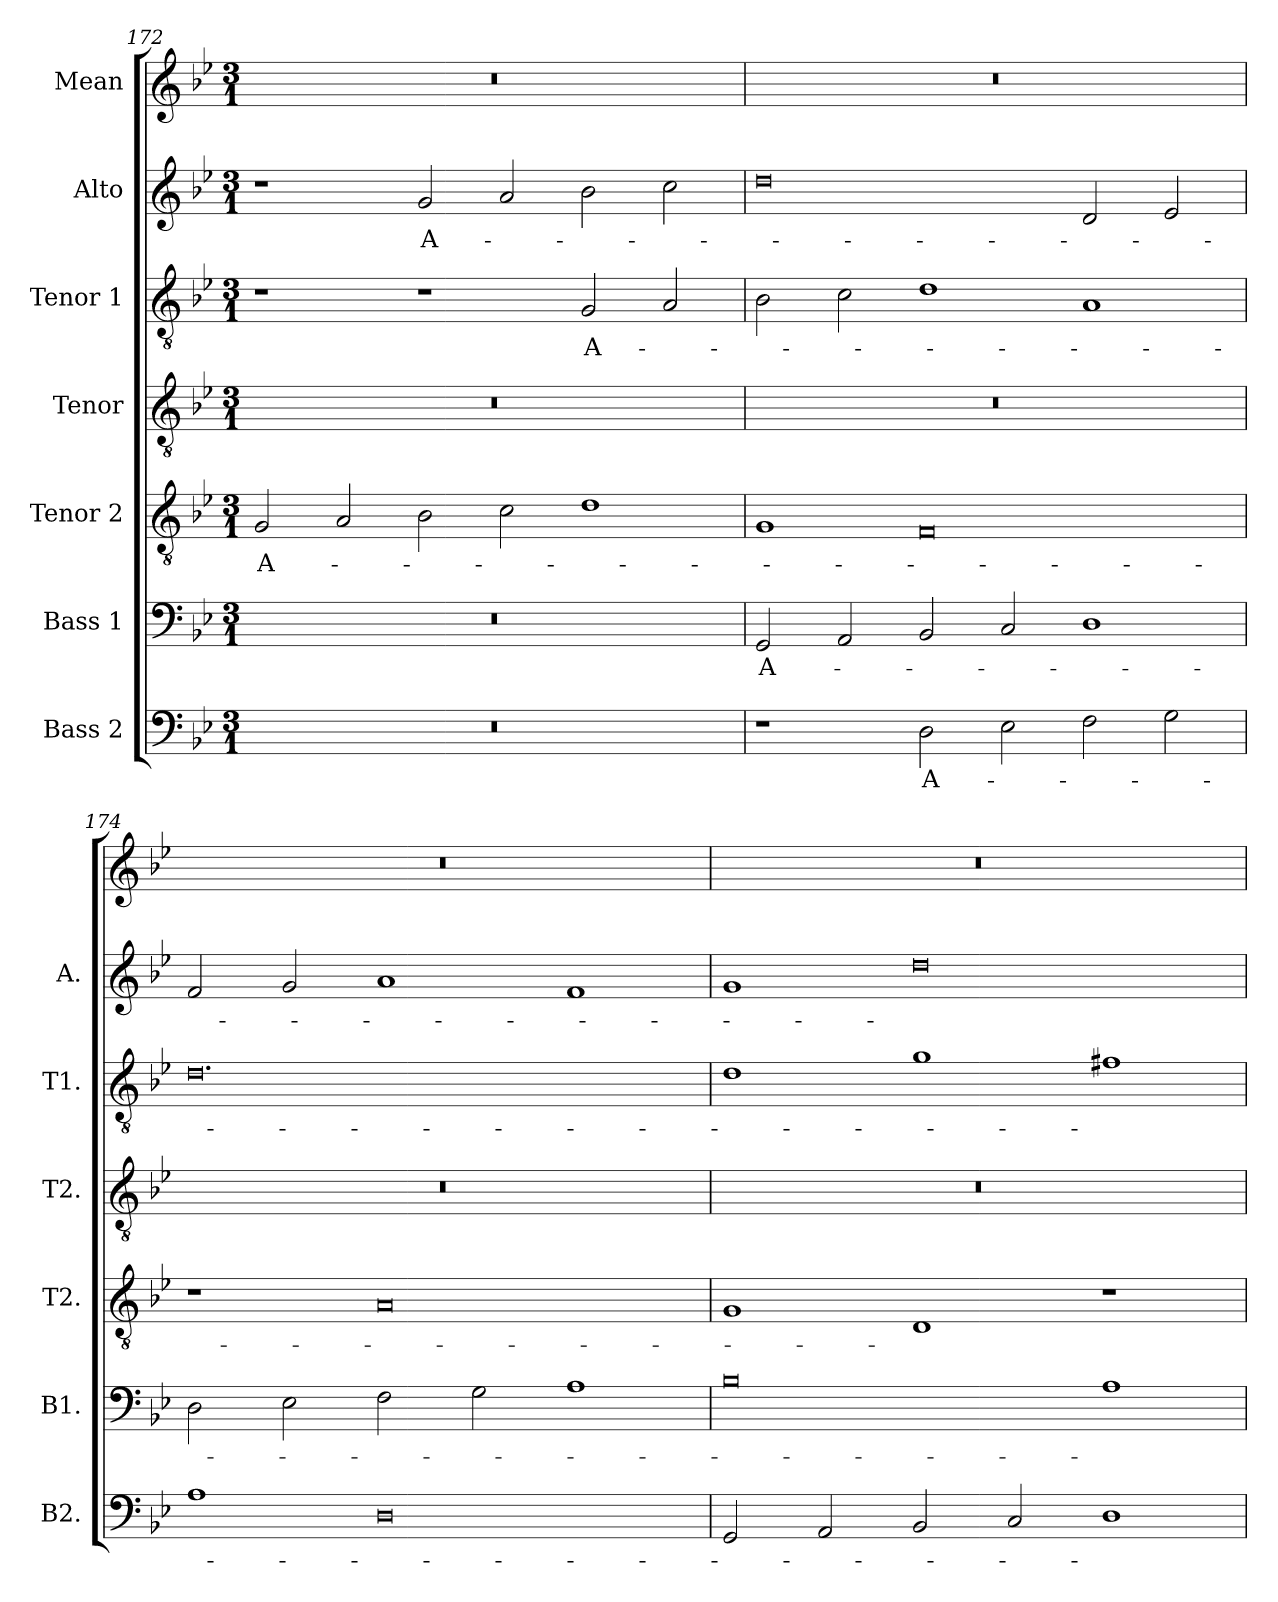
**kern	**text	**kern	**text	**kern	**text	**kern	**kern	**text	**kern	**text	**kern
*part7	*part7	*part6	*part6	*part5	*part5	*part4	*part3	*part3	*part2	*part2	*part1
*staff7	*staff7	*staff6	*staff6	*staff5	*staff5	*staff4	*staff3	*staff3	*staff2	*staff2	*staff1
*I"Bass 2	*	*I"Bass 1	*	*I"Tenor 2	*	*I"Tenor	*I"Tenor 1	*	*I"Alto	*	*I"Mean
*I'B2.	*	*I'B1.	*	*I'T2.	*	*I'T2.	*I'T1.	*	*I'A.	*	*
*clefF4	*	*clefF4	*	*clefGv2	*	*clefGv2	*clefGv2	*	*clefG2	*	*clefG2
*	*	*	*	*ITrd7c12	*	*ITrd7c12	*ITrd7c12	*	*	*	*
*k[b-e-]	*	*k[b-e-]	*	*k[b-e-]	*	*k[b-e-]	*k[b-e-]	*	*k[b-e-]	*	*k[b-e-]
*B-:	*	*B-:	*	*B-:	*	*B-:	*B-:	*	*B-:	*	*B-:
*M3/1	*	*M3/1	*	*M3/1	*	*M3/1	*M3/1	*	*M3/1	*	*M3/1
=172	=172	=172	=172	=172	=172	=172	=172	=172	=172	=172	=172
!LO:N:vis=1	!	!LO:N:vis=1	!	!	!	!	!	!	!	!	!
!	!	!	!	!	!LO:LY:b:color=#000000	!LO:N:vis=1	!	!	!	!	!LO:N:vis=1
0.r	.	0.r	.	2GGi/	A-	0.r	1r	.	1r	.	0.r
.	.	.	.	2AAi/	.	.	.	.	.	.	.
!	!	!	!	!	!	!	!	!	!	!LO:LY:b:color=#000000	!
.	.	.	.	2BB-i\	.	.	1r	.	2gi/	A-	.
.	.	.	.	2Ci\	.	.	.	.	2ai/	.	.
!	!	!	!	!	!	!	!	!LO:LY:b:color=#000000	!	!	!
.	.	.	.	1Di	.	.	2GGi/	A-	2b-i\	.	.
.	.	.	.	.	.	.	2AAi/	.	2cci\	.	.
=173	=173	=173	=173	=173	=173	=173	=173	=173	=173	=173	=173
!	!	!	!LO:LY:b:color=#000000	!	!	!LO:N:vis=1	!	!	!	!	!LO:N:vis=1
1r	.	2GGi/	A-	1GGi	.	0.r	2BB-i\	.	0ddi	.	0.r
.	.	2AAi/	.	.	.	.	2Ci\	.	.	.	.
!	!LO:LY:b:color=#000000	!	!	!	!	!	!	!	!	!	!
2Di\	A-	2BB-i/	.	0FFi	.	.	1Di	.	.	.	.
2E-i\	.	2Ci/	.	.	.	.	.	.	.	.	.
2Fi\	.	1Di	.	.	.	.	1AAi	.	2di/	.	.
2Gi\	.	.	.	.	.	.	.	.	2e-i/	.	.
=174	=174	=174	=174	=174	=174	=174	=174	=174	=174	=174	=174
!	!	!	!	!	!	!LO:N:vis=1	!	!	!	!	!LO:N:vis=1
1Ai	.	2Di\	.	1r	.	0.r	0.Di	.	2fi/	.	0.r
.	.	2E-i\	.	.	.	.	.	.	2gi/	.	.
0Di	.	2Fi\	.	0AAi	.	.	.	.	1ai	.	.
.	.	2Gi\	.	.	.	.	.	.	.	.	.
.	.	1Ai	.	.	.	.	.	.	1fi	.	.
=175	=175	=175	=175	=175	=175	=175	=175	=175	=175	=175	=175
!	!	!	!	!	!	!LO:N:vis=1	!	!	!	!	!LO:N:vis=1
2GGi/	.	0B-i	.	1GGi	.	0.r	1Di	.	1gi	.	0.r
2AAi/	.	.	.	.	.	.	.	.	.	.	.
2BB-i/	.	.	.	1DDi	.	.	1Gi	.	0ddi	.	.
2Ci/	.	.	.	.	.	.	.	.	.	.	.
1Di	.	1Ai	.	1r	.	.	1F#Xi	.	.	.	.
=	=	=	=	=	=	=	=	=	=	=	=
*-	*-	*-	*-	*-	*-	*-	*-	*-	*-	*-	*-
